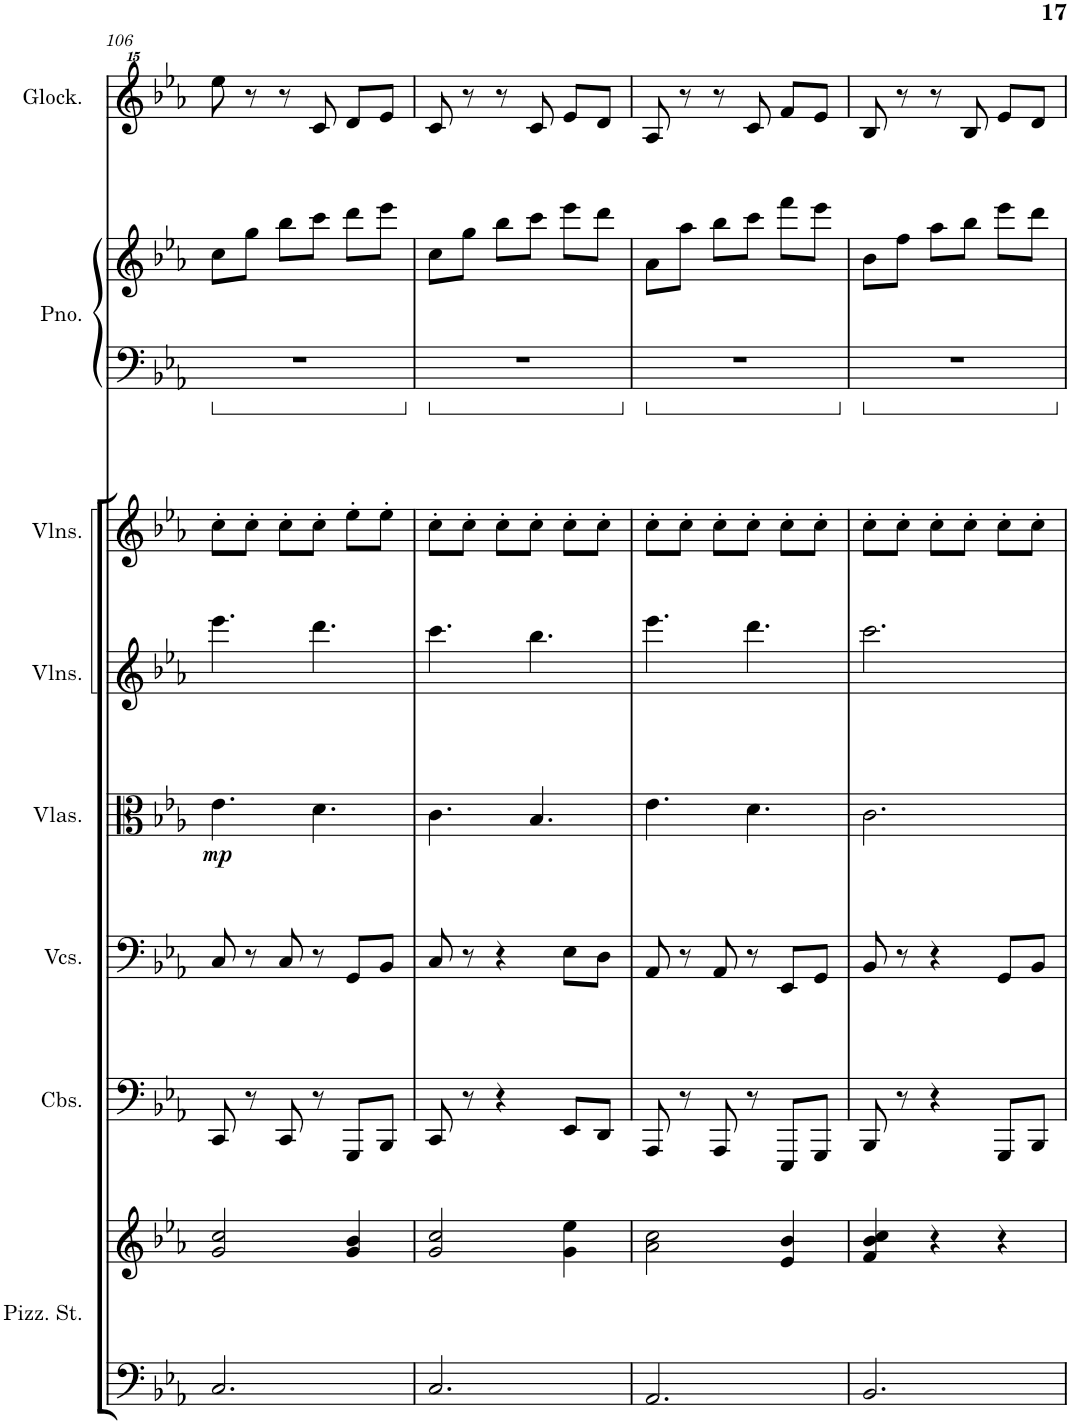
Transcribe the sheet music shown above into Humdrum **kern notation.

**kern	**kern	**kern	**kern	**kern	**dynam	**kern	**kern	**kern	**kern	**kern
*part9	*part9	*part8	*part7	*part6	*part6	*part5	*part4	*part3	*part2	*part1
*staff10	*staff9	*staff8	*staff7	*staff6	*staff6	*staff5	*staff4	*staff3	*staff2	*staff1
*I"Pizzicato Strings	*	*I"Contrabasses	*I"Violoncellos	*I"Violas	*	*I"Violins	*I"Violins	*I"Piano	*I"Glockenspiel	*I"Flute 1
*I'Pizz. St.	*	*I'Cbs.	*I'Vcs.	*I'Vlas.	*	*I'Vlns.	*I'Vlns.	*I'Pno.	*I'Glock.	*I'Fl. 1
!!LO:PB:g=z
*clefF4	*clefG2	*clefF4	*clefF4	*clefC3	*	*clefG2	*clefG2	*clefG2	*clefG^^2	*clefG2
*k[b-e-a-]	*k[b-e-a-]	*k[b-e-a-]	*k[b-e-a-]	*k[b-e-a-]	*	*k[b-e-a-]	*k[b-e-a-]	*k[b-e-a-]	*k[b-e-a-]	*k[b-e-a-]
*M3/4	*M3/4	*M3/4	*M3/4	*M3/4	*	*M3/4	*M3/4	*M3/4	*M3/4	*M3/4
=106	=106	=106	=106	=106	=106	=106	=106	=106	=106	=106
!	!	!	!	!	!LO:DY:b	!	!	!	!	!
2.C/	2g/ 2cc/	8CC/	8C/	4.e-\	mp	4.eee-\	8cc'\L	8cc\L	8eeee-\	2.r
.	.	8r	8r	.	.	.	8cc'\J	8gg\J	8r	.
.	.	8CC/	8C/	.	.	.	8cc'\L	8bb-\L	8r	.
.	.	8r	8r	4.d\	.	4.ddd\	8cc'\J	8ccc\J	8ccc/	.
.	4g/ 4b-/	8GGG/L	8GG/L	.	.	.	8ee-'\L	8ddd\L	8ddd/L	.
.	.	8BBB-/J	8BB-/J	.	.	.	8ee-'\J	8eee-\J	8eee-/J	.
=107	=107	=107	=107	=107	=107	=107	=107	=107	=107	=107
2.C/	2g/ 2cc/	8CC/	8C/	4.c\	.	4.ccc\	8cc'\L	8cc\L	8ccc/	2.r
.	.	8r	8r	.	.	.	8cc'\J	8gg\J	8r	.
.	.	4r	4r	.	.	.	8cc'\L	8bb-\L	8r	.
.	.	.	.	4.B-/	.	4.bb-\	8cc'\J	8ccc\J	8ccc/	.
.	4g\ 4ee-\	8EE-/L	8E-\L	.	.	.	8cc'\L	8eee-\L	8eee-/L	.
.	.	8DD/J	8D\J	.	.	.	8cc'\J	8ddd\J	8ddd/J	.
=108	=108	=108	=108	=108	=108	=108	=108	=108	=108	=108
2.AA-/	2a-\ 2cc\	8AAA-/	8AA-/	4.e-\	.	4.eee-\	8cc'\L	8a-\L	8aa-/	2.r
.	.	8r	8r	.	.	.	8cc'\J	8aa-\J	8r	.
.	.	8AAA-/	8AA-/	.	.	.	8cc'\L	8bb-\L	8r	.
.	.	8r	8r	4.d\	.	4.ddd\	8cc'\J	8ccc\J	8ccc/	.
.	4e-/ 4b-/	8EEE-/L	8EE-/L	.	.	.	8cc'\L	8fff\L	8fff/L	.
.	.	8GGG/J	8GG/J	.	.	.	8cc'\J	8eee-\J	8eee-/J	.
=109	=109	=109	=109	=109	=109	=109	=109	=109	=109	=109
2.BB-/	4f/ 4b-/ 4cc/	8BBB-/	8BB-/	2.c\	.	2.ccc\	8cc'\L	8b-\L	8bb-/	2.r
.	.	8r	8r	.	.	.	8cc'\J	8ff\J	8r	.
.	4r	4r	4r	.	.	.	8cc'\L	8aa-\L	8r	.
.	.	.	.	.	.	.	8cc'\J	8bb-\J	8bb-/	.
.	4r	8GGG/L	8GG/L	.	.	.	8cc'\L	8eee-\L	8eee-/L	.
.	.	8BBB-/J	8BB-/J	.	.	.	8cc'\J	8ddd\J	8ddd/J	.
=	=	=	=	=	=	=	=	=	=	=
*-	*-	*-	*-	*-	*-	*-	*-	*-	*-	*-
